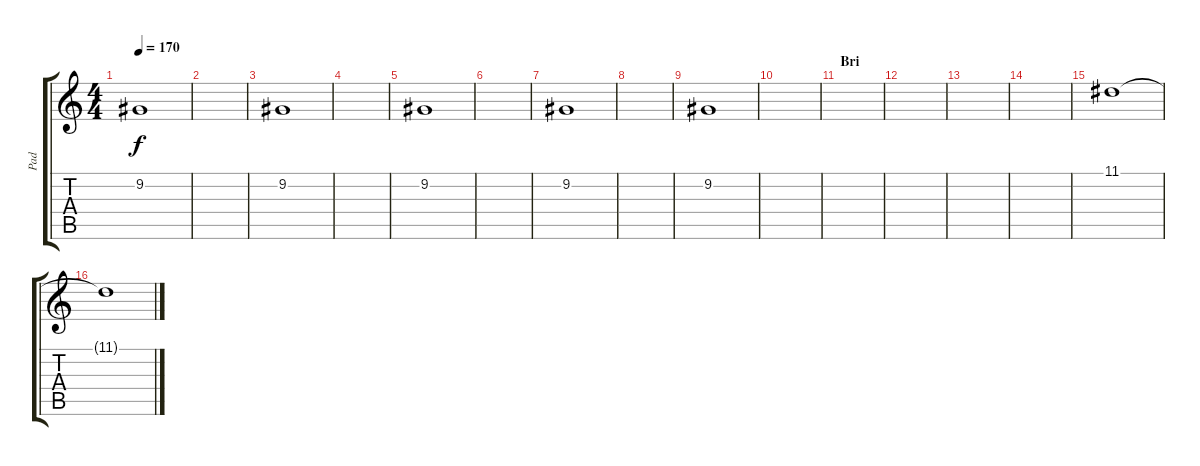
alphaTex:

\track ("Pad" "Pad") {instrument lead8bassandlead}
\staff {score tabs}
\tuning (E4 B3 G3 D3 A2 D2) {hide}
\ts (4 4)
\tempo 170
\clef g2
\ks c
9.2.1{dy f} |
|
9.2.1 |
|
9.2.1 |
|
9.2.1 |
|
9.2.1 |
|
\section ("" "Bri")
|
|
|
|
11.1.1 |
11.1{t}.1
